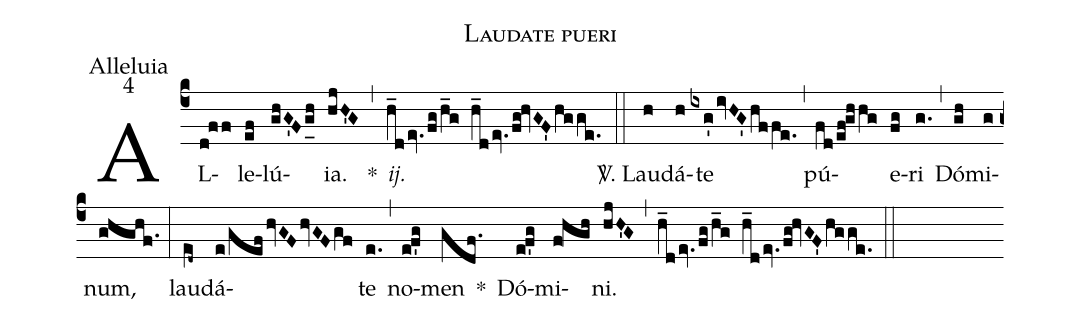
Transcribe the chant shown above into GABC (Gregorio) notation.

name:Laudate pueri;
office-part:Alleluia;
mode:4;
%%
(c4) AL(d!ff)le(ef)lú(ghG'Fg_[uh:l]h){ia}.(hjH'G) <clear>*(,) <i>ij.</i>(h_dev.fg/h_g h_dev.fg!hvGF'hgge.) (::) <sp>V/</sp>. Lau(h)dá(h)te(ixg'ivHG'hffe.) (,) pú(fd/ef!ghhg)e(fg)ri(g.) (,) Dó(gh)mi(g)num,(ghghf.) (:) lau(e[ll:1]d~)dá(e/gefhvGFhvGFgf)te(e.) (,) no(ef'g)men(gdf.) *() Dó(ef'g)mi(f!hgh)ni.(hjH'G) (,) (h_dev.fg/h_g h_dev.fg!hvGF'hgge.) (::)
